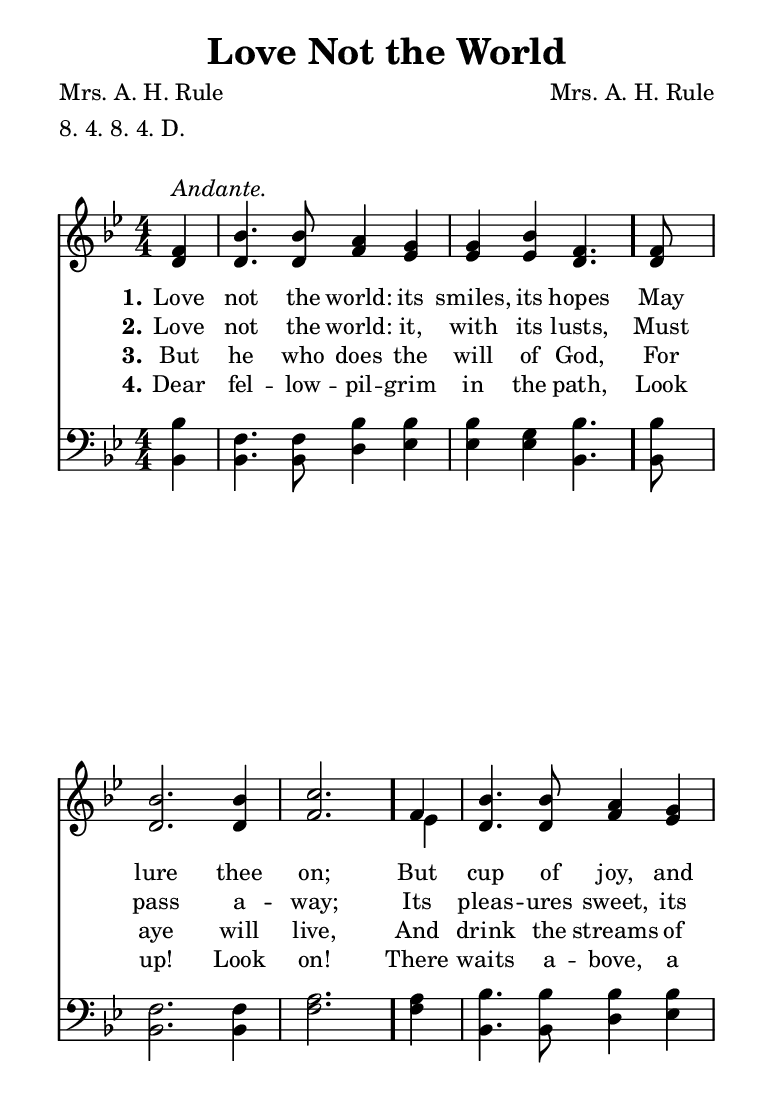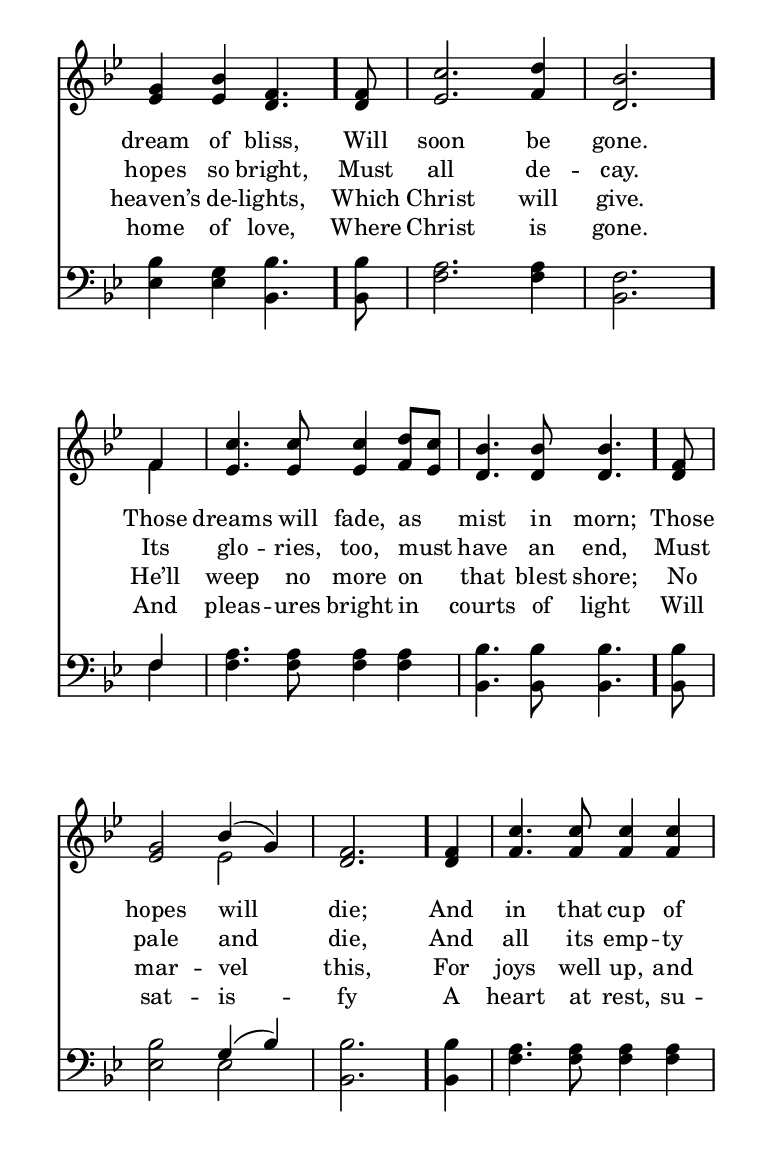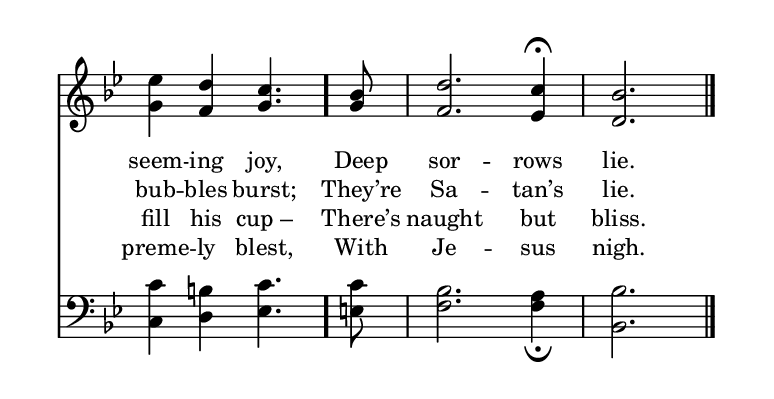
\include "common/global.ily"
\paper {
  \include "common/paper.ily"
  system-count = #(cond (is-eogsized 4) (#t #f))
}

\header{
  hymnnumber = "238"
  title = "Love Not the World"
  tunename = ""
  meter = "8. 4. 8. 4. D."
  poet = "Mrs. A. H. Rule"
  composer = "Mrs. A. H. Rule"
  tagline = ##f
}

ta = { \tempo 4=90 }
tb = { \tempo 4=45 }

global = {
  \include "common/overrides.ily"
  \override Staff.TimeSignature.style = #'numbered
  \time 4/4
  \override Score.MetronomeMark.transparent = ##t % hide all fermata changes too
  \ta
  \key bes \major
  \partial 4
  \autoBeamOff
}

patternA = { \ta c4 | c4. c8 c4 c4 | c4 c4 c4. }
patternB = { \ta c8 | c2. c4 | c2. }
patternC = { \ta c4 | c4. c8 c4 c8[ c] | c4. c8 c4. }
patternD = { \ta c4 | c4. c8 c4 c4 | c4. c8 c4. }
patternE = { \ta c8 | c2. \tb c4 \ta | c2. }

notesSoprano = {
\global
\relative c' {

  \changePitch \patternA { f^\markup{\italic Andante.} | bes bes a g | g bes f }
  \changePitch \patternB { f | bes bes c } \eogbreak
  \changePitch \patternA { f, | bes bes a g | g bes f }
  \changePitch \patternB { f | c' d | bes } \eogbreak
  \changePitch \patternC { f | c' c c d c | bes bes bes }
  f8 | g2 bes4( g) | f2. \eogbreak
  \changePitch \patternA { f | c' c c c | ees d c }
  \changePitch \patternE { bes | d c\fermata | bes }

  \bar "|."

}
}

notesAlto = {
\global
\relative e' {

  \changePitch \patternA { d | d d f ees | ees ees d }
  \changePitch \patternB { d | d d | f }
  \changePitch \patternA { ees | d d f ees | ees ees d }
  \changePitch \patternB { d | ees f | d }
  \changePitch \patternC { f | ees ees ees f ees | d d d }
  d8 | ees2 ees | d2.
  \changePitch \patternA { d | f f f f | g f g }
  \changePitch \patternE { g | f ees | d }

}
}

notesTenor = {
\global
\relative a {

  \changePitch \patternA { bes | f f bes bes | bes g bes }
  \changePitch \patternB { bes | f f | a }
  \changePitch \patternA { a | bes bes bes bes | bes g bes }
  \changePitch \patternB { bes | a a | f }
  \changePitch \patternD { f | a a a a | bes bes bes }
  bes8 | bes2 g4( bes) | bes2.
  \changePitch \patternA { bes | a a a a | c b c }
  \changePitch \patternE { c | bes a | bes }

}
}

notesBass = {
\global
\relative f, {

  \changePitch \patternA { bes | bes bes d ees | ees ees bes }
  \changePitch \patternB { bes | bes bes | f' }
  \changePitch \patternA { f | bes, bes d ees | ees ees bes }
  \changePitch \patternB { bes | f' f | bes, }
  \changePitch \patternD { f' | f f f f | bes, bes bes }
  bes8 | ees2 ees | bes2.
  \changePitch \patternA { bes | f' f f f | c d ees }
  \changePitch \patternE { e | f f_\fermata | bes, }

}
}

wordsA = \lyricmode {
\set stanza = "1."

Love not the world: its smiles, its hopes \bar "."
May lure thee on; \bar "."
But cup of joy, and dream of bliss, \bar "."
Will soon be gone. \bar "."
Those dreams will fade, as mist in morn; \bar "."
Those hopes will die; \bar "."
And in that cup of seem -- ing joy, \bar "."
Deep sor -- rows lie. \bar "."

}

wordsB = \lyricmode {
\set stanza = "2."

Love not the world: it, with its lusts,
Must pass a -- way;
Its pleas -- ures sweet, its hopes so bright,
Must all de -- cay.
Its glo -- ries, too, must have an end,
Must pale and die,
And all its emp -- ty bub -- bles burst;
They’re Sa -- tan’s lie.

}

wordsC = \lyricmode {
\set stanza = "3."

But he who does the will of God,
For aye will live,
And drink the streams of heaven’s de -- lights,
Which Christ will give.
He’ll weep no more on that blest shore;
No mar -- vel this,
For joys well up, and fill his cup_–
There’s naught but bliss.

}

wordsD = \lyricmode {
\set stanza = "4."

Dear fel -- low -- pil -- grim in the path,
Look up! Look on!
There waits a -- bove, a home of love,
Where Christ is gone.
And pleas -- ures bright in courts of light
Will sat -- is -- fy
A heart at rest, su -- preme -- ly blest,
With Je -- sus nigh.

}

\score {
  \context ChoirStaff <<
    \context Staff = upper <<
      \set Staff.autoBeaming = ##f
      \set ChoirStaff.systemStartDelimiter = #'SystemStartBar
      \set ChoirStaff.printPartCombineTexts = ##f
      \partcombine #'(2 . 11) \notesSoprano \notesAlto
      \context NullVoice = sopranos { \voiceOne << \notesSoprano >> }
      \context Lyrics = one   \lyricsto sopranos \wordsA
      \context Lyrics = two   \lyricsto sopranos \wordsB
      \context Lyrics = three \lyricsto sopranos \wordsC
      \context Lyrics = four  \lyricsto sopranos \wordsD
    >>
    \context Staff = men <<
      \set Staff.autoBeaming = ##f
      \clef bass
      \set ChoirStaff.printPartCombineTexts = ##f
      \partcombine #'(2 . 11) \notesTenor \notesBass
    >>
  >>
  \layout {
    \include "common/layout.ily"
  }
  #(cond ((ly:get-option 'eog-midi-permitted) #{ \midi{
    \include "common/midi.ily"
  } #}))
}

\version "2.19.49"  % necessary for upgrading to future LilyPond versions.

% vi:set et ts=2 sw=2 ai nocindent syntax=lilypond:
